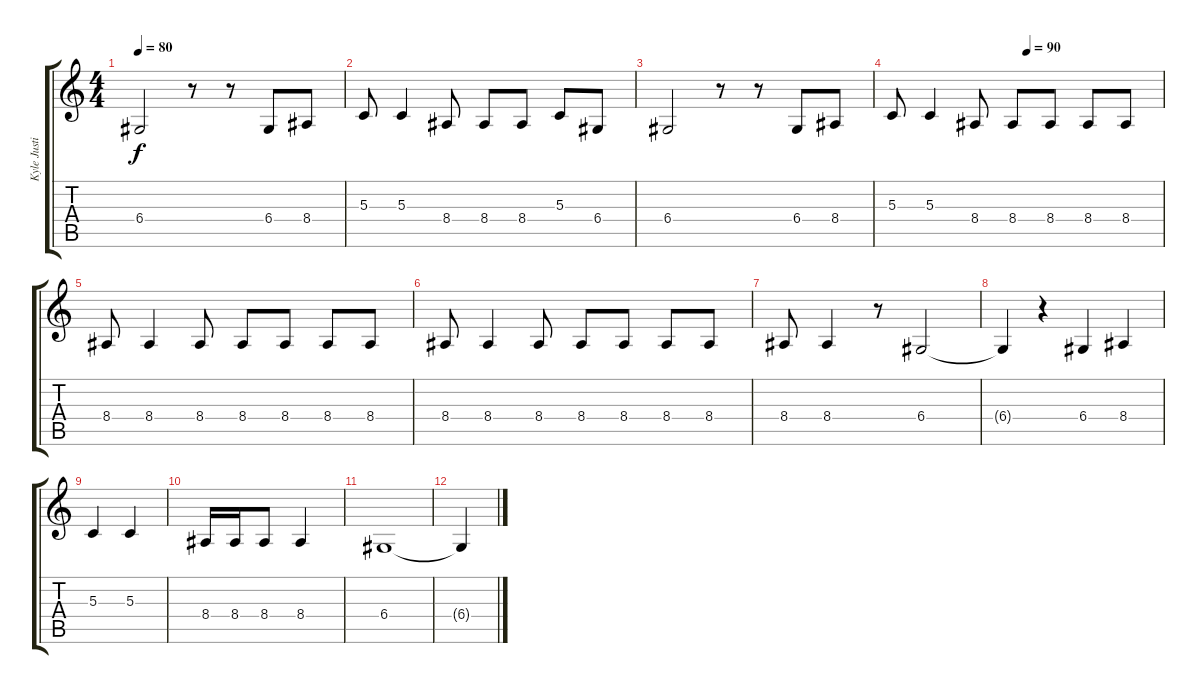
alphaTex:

\track ("Kyle Justin" "Kyle Justi") {instrument sopranosax}
\staff {score tabs}
\tuning (E4 B3 G3 D3 A2 E2) {hide}
\ts (4 4)
\tempo 80
\clef g2
\ks c
6.4.2{dy f} r.8 r.8 6.4.8 8.4.8 |
5.3.8 5.3.4 8.4.8 8.4.8 8.4.8 5.3.8 6.4.8 |
6.4.2 r.8 r.8 6.4.8 8.4.8 |
\tempo (90 0.5)
5.3.8 5.3.4 8.4.8 8.4.8 8.4.8 8.4.8 8.4.8 |
8.4.8 8.4.4 8.4.8 8.4.8 8.4.8 8.4.8 8.4.8 |
8.4.8 8.4.4 8.4.8 8.4.8 8.4.8 8.4.8 8.4.8 |
8.4.8 8.4.4 r.8 6.4.2 |
6.4{t}.4 r.4 6.4.4 8.4.4 |
5.3.4 5.3.4 |
8.4.16 8.4.16 8.4.8 8.4.4 |
6.4.1 |
6.4{t}.4
